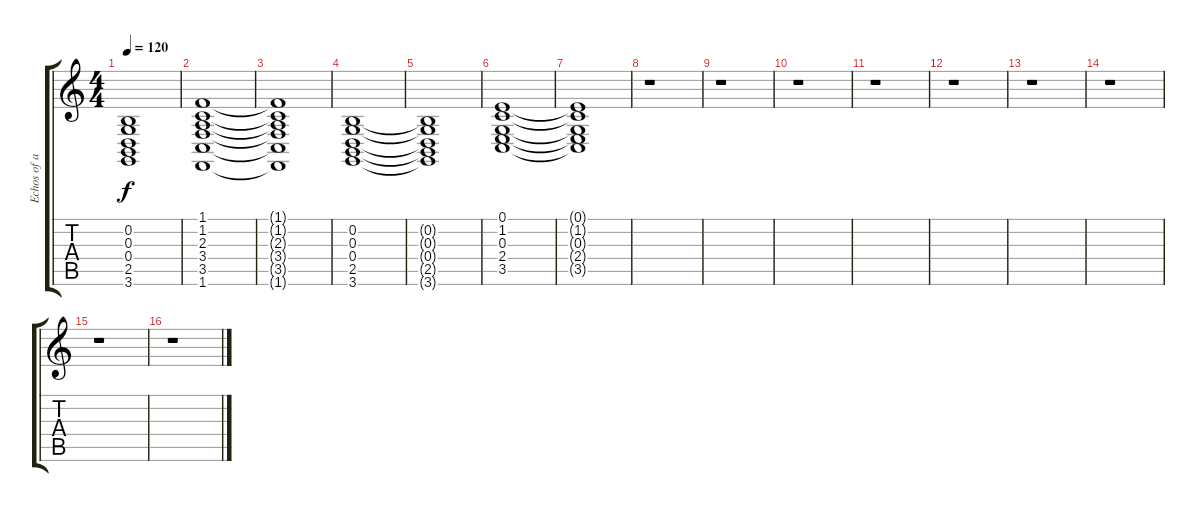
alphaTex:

\track ("Echos of ancestors" "Echos of a") {instrument fx7echoes}
\staff {score tabs}
\tuning (E4 B3 G3 D3 A2 E2) {hide}
\ts (4 4)
\tempo 120
\clef g2
\ks c
(0.2{t} 0.3{t} 0.4{t} 2.5{t} 3.6{t}).1{dy f} |
(1.1 1.2 2.3 3.4 3.5 1.6).1 |
(1.1{t} 1.2{t} 2.3{t} 3.4{t} 3.5{t} 1.6{t}).1 |
(0.2 0.3 0.4 2.5 3.6).1 |
(0.2{t} 0.3{t} 0.4{t} 2.5{t} 3.6{t}).1 |
(0.1 1.2 0.3 2.4 3.5).1 |
(0.1{t} 1.2{t} 0.3{t} 2.4{t} 3.5{t}).1 |
r.1 |
r.1 |
r.1 |
r.1 |
r.1 |
r.1 |
r.1 |
r.1 |
r.1
